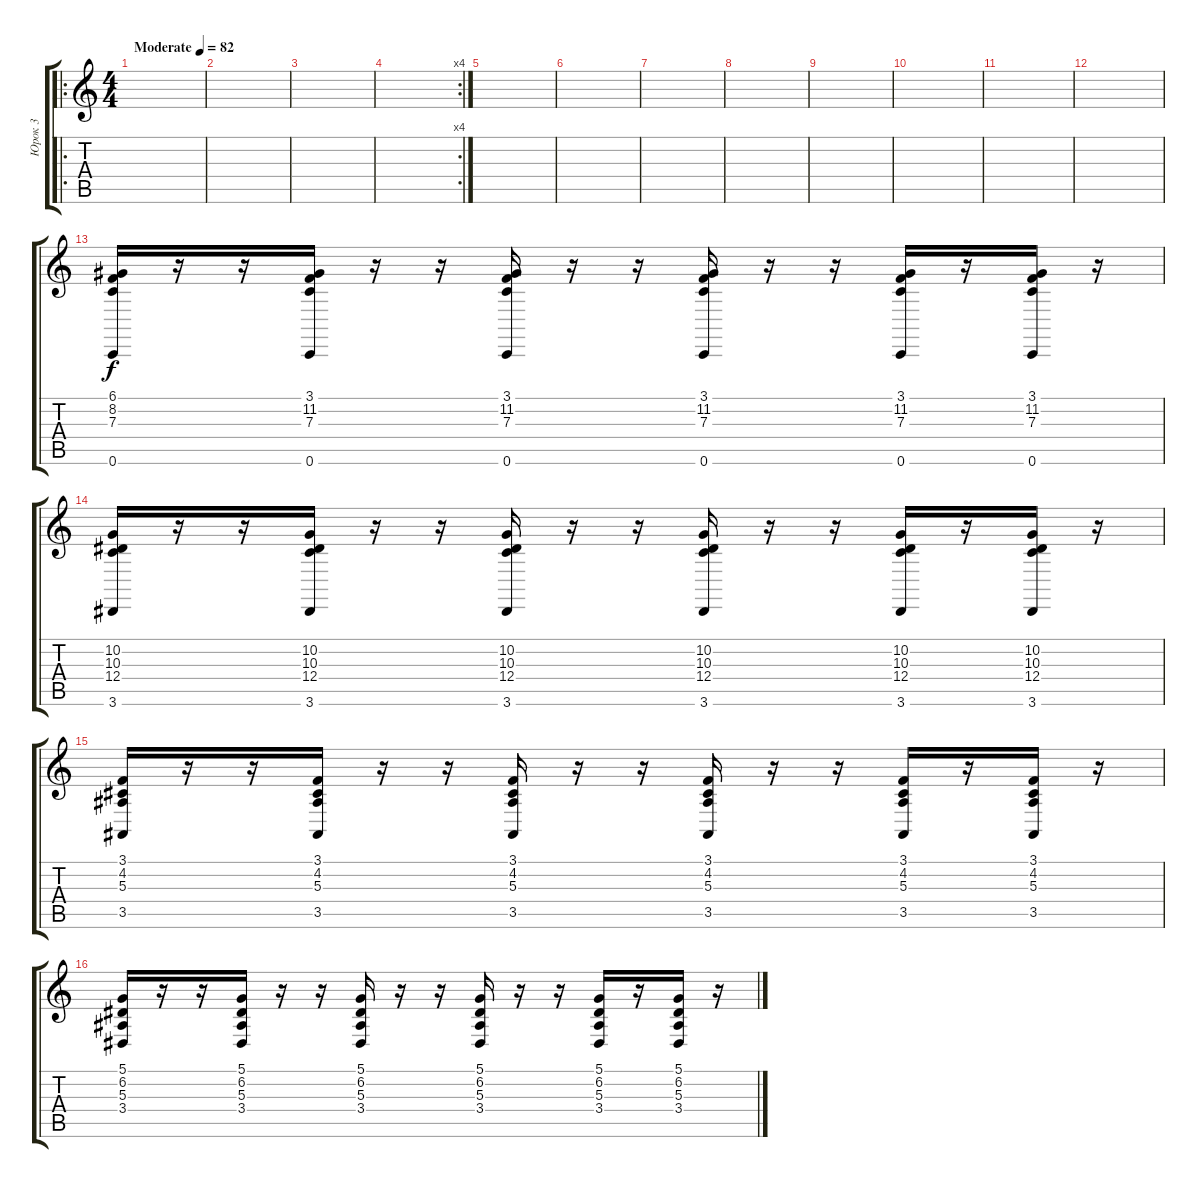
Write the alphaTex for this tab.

\track ("Юрок 3" "Юрок 3") {instrument stringensemble1}
\staff {score tabs}
\tuning (D4 A3 F3 C3 G2 C2) {hide}
\ro
\ts (4 4)
\tempo (82 "Moderate")
\clef g2
\ks c
|
|
|
\rc 4
|
|
|
|
|
|
|
|
|
(6.1 8.2 7.3 0.6).16 r.16 r.16 (3.1 11.2 7.3 0.6).16 r.16 r.16 (3.1 11.2 7.3 0.6).16 r.16 r.16 (3.1 11.2 7.3 0.6).16 r.16 r.16 (3.1 11.2 7.3 0.6).16 r.16 (3.1 11.2 7.3 0.6).16 r.16 |
(10.2 10.3 12.4 3.6).16 r.16 r.16 (10.2 10.3 12.4 3.6).16 r.16 r.16 (10.2 10.3 12.4 3.6).16 r.16 r.16 (10.2 10.3 12.4 3.6).16 r.16 r.16 (10.2 10.3 12.4 3.6).16 r.16 (10.2 10.3 12.4 3.6).16 r.16 |
(3.1 4.2 5.3 3.5).16 r.16 r.16 (3.1 4.2 5.3 3.5).16 r.16 r.16 (3.1 4.2 5.3 3.5).16 r.16 r.16 (3.1 4.2 5.3 3.5).16 r.16 r.16 (3.1 4.2 5.3 3.5).16 r.16 (3.1 4.2 5.3 3.5).16 r.16 |
(5.1 6.2 5.3 3.4).16 r.16 r.16 (5.1 6.2 5.3 3.4).16 r.16 r.16 (5.1 6.2 5.3 3.4).16 r.16 r.16 (5.1 6.2 5.3 3.4).16 r.16 r.16 (5.1 6.2 5.3 3.4).16 r.16 (5.1 6.2 5.3 3.4).16 r.16
